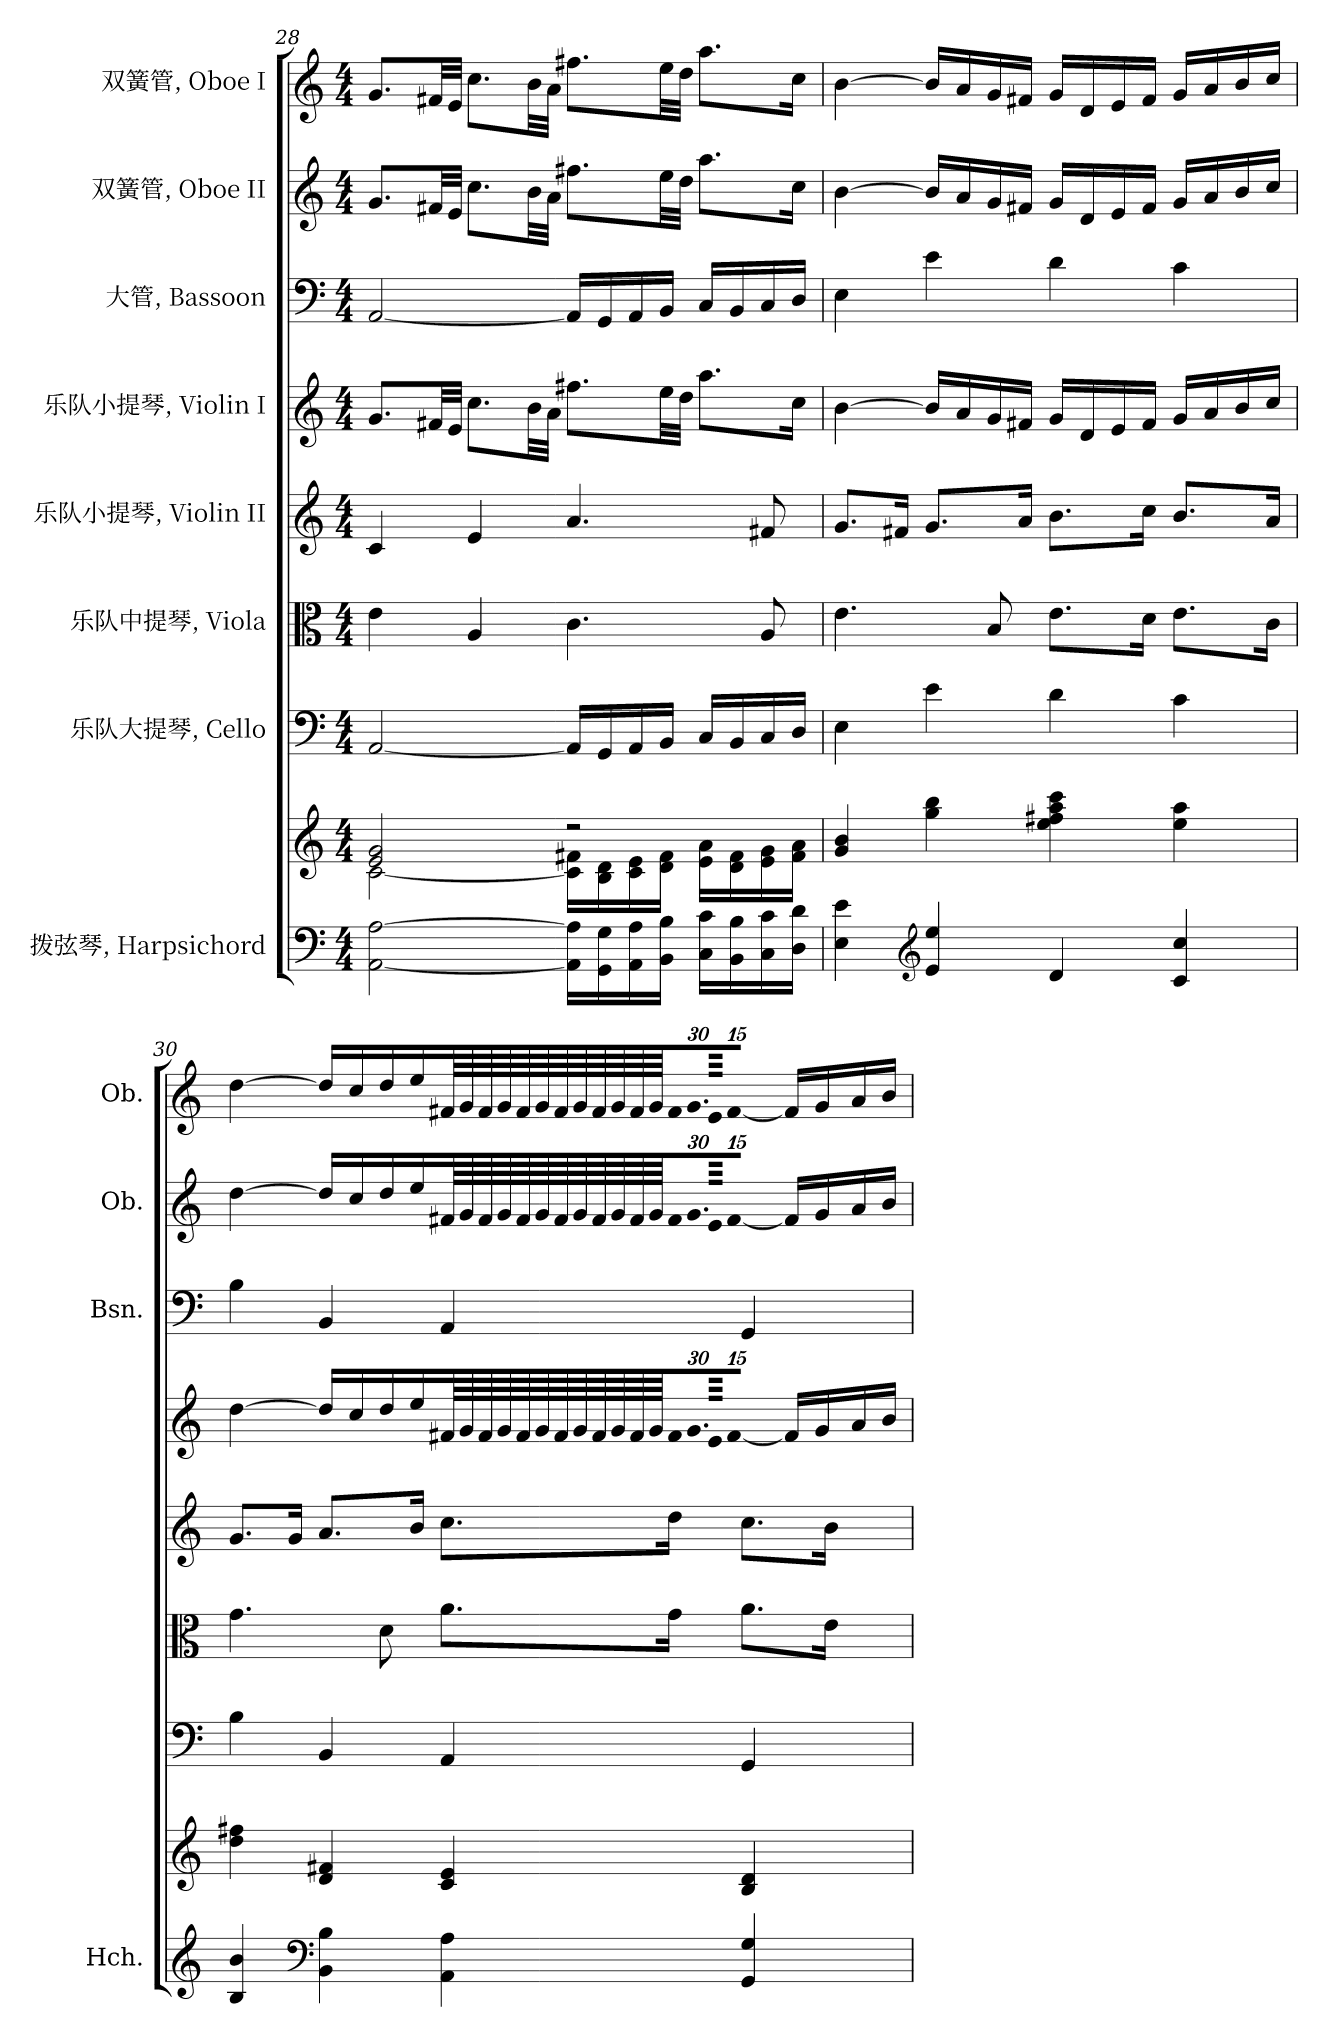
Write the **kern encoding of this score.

**kern	**kern	**kern	**kern	**kern	**kern	**kern	**kern	**kern
*part8	*part8	*part7	*part6	*part5	*part4	*part3	*part2	*part1
*staff9	*staff8	*staff7	*staff6	*staff5	*staff4	*staff3	*staff2	*staff1
*I"拨弦琴, Harpsichord	*	*I"乐队大提琴, Cello	*I"乐队中提琴, Viola	*I"乐队小提琴, Violin II	*I"乐队小提琴, Violin I	*I"大管, Bassoon	*I"双簧管, Oboe II	*I"双簧管, Oboe I
*I'Hch.	*	*	*	*	*	*I'Bsn.	*I'Ob.	*I'Ob.
!!LO:PB:g=z
*clefF4	*clefG2	*clefF4	*clefC3	*clefG2	*clefG2	*clefF4	*clefG2	*clefG2
*k[]	*k[]	*k[]	*k[]	*k[]	*k[]	*k[]	*k[]	*k[]
*M4/4	*M4/4	*M4/4	*M4/4	*M4/4	*M4/4	*M4/4	*M4/4	*M4/4
=28	=28	=28	=28	=28	=28	=28	=28	=28
*	*^	*	*	*	*	*	*	*
[2AA\ [2A\	2e/ 2g/	[2c\	[2AA/	4e\	4c/	8.g/L	[2AA/	8.g/L	8.g/L
.	.	.	.	.	.	32f#X/LL	.	32f#X/LL	32f#X/LL
.	.	.	.	.	.	32e/JJJ	.	32e/JJJ	32e/JJJ
.	.	.	.	4A/	4e/	8.cc\L	.	8.cc\L	8.cc\L
.	.	.	.	.	.	32b\LL	.	32b\LL	32b\LL
.	.	.	.	.	.	32a\JJJ	.	32a\JJJ	32a\JJJ
16AA\] 16A\]LL	2r	16c\] 16f#X\LL	16AA/LL]	4.c\	4.a/	8.ff#X\L	16AA/LL]	8.ff#X\L	8.ff#X\L
16GG\ 16G\	.	16B\ 16d\	16GG/	.	.	.	16GG/	.	.
16AA\ 16A\	.	16c\ 16e\	16AA/	.	.	.	16AA/	.	.
16BB\ 16B\JJ	.	16d\ 16f#\JJ	16BB/JJ	.	.	32ee\LL	16BB/JJ	32ee\LL	32ee\LL
.	.	.	.	.	.	32dd\JJJ	.	32dd\JJJ	32dd\JJJ
16C\ 16c\LL	.	16e\ 16a\LL	16C/LL	.	.	8.aa\L	16C/LL	8.aa\L	8.aa\L
16BB\ 16B\	.	16d\ 16f#\	16BB/	.	.	.	16BB/	.	.
16C\ 16c\	.	16e\ 16g\	16C/	8A/	8f#X/	.	16C/	.	.
16D\ 16d\JJ	.	16f#\ 16a\JJ	16D/JJ	.	.	16cc\Jk	16D/JJ	16cc\Jk	16cc\Jk
*	*v	*v	*	*	*	*	*	*	*
=29	=29	=29	=29	=29	=29	=29	=29	=29
4E\ 4e\	4g/ 4b/	4E\	4.e\	8.g/L	[4b\	4E\	[4b\	[4b\
.	.	.	.	16f#X/Jk	.	.	.	.
*clefG2	*	*	*	*	*	*	*	*
4e/ 4ee/	4gg\ 4bb\	4e\	.	8.g/L	16b/LL]	4e\	16b/LL]	16b/LL]
.	.	.	.	.	16a/	.	16a/	16a/
.	.	.	8B/	.	16g/	.	16g/	16g/
.	.	.	.	16a/Jk	16f#X/JJ	.	16f#X/JJ	16f#X/JJ
4d/	4ee\ 4ff#X\ 4aa\ 4ccc\	4d\	8.e\L	8.b\L	16g/LL	4d\	16g/LL	16g/LL
.	.	.	.	.	16d/	.	16d/	16d/
.	.	.	.	.	16e/	.	16e/	16e/
.	.	.	16d\Jk	16cc\Jk	16f#/JJ	.	16f#/JJ	16f#/JJ
4c/ 4cc/	4ee\ 4aa\	4c\	8.e\L	8.b/L	16g/LL	4c\	16g/LL	16g/LL
.	.	.	.	.	16a/	.	16a/	16a/
.	.	.	.	.	16b/	.	16b/	16b/
.	.	.	16c\Jk	16a/Jk	16cc/JJ	.	16cc/JJ	16cc/JJ
!!LO:PB:g=z
=30	=30	=30	=30	=30	=30	=30	=30	=30
4B/ 4b/	4dd\ 4ff#X\	4B\	4.g\	8.g/L	[4dd\	4B\	[4dd\	[4dd\
.	.	.	.	16g/Jk	.	.	.	.
*clefF4	*	*	*	*	*	*	*	*
4BB\ 4B\	4d/ 4f#X/	4BB/	.	8.a/L	16dd/LL]	4BB/	16dd/LL]	16dd/LL]
.	.	.	.	.	16cc/	.	16cc/	16cc/
.	.	.	8d\	.	16dd/	.	16dd/	16dd/
.	.	.	.	16b/Jk	16ee/	.	16ee/	16ee/
4AA\ 4A\	4c/ 4e/	4AA/	8.a\L	8.cc\L	64f#X/LL	4AA/	64f#X/LL	64f#X/LL
.	.	.	.	.	64g/	.	64g/	64g/
.	.	.	.	.	64f#/	.	64f#/	64f#/
.	.	.	.	.	64g/	.	64g/	64g/
.	.	.	.	.	64f#/	.	64f#/	64f#/
.	.	.	.	.	64g/	.	64g/	64g/
.	.	.	.	.	64f#/	.	64f#/	64f#/
.	.	.	.	.	64g/	.	64g/	64g/
.	.	.	.	.	64f#/	.	64f#/	64f#/
.	.	.	.	.	64g/	.	64g/	64g/
.	.	.	.	.	64f#/	.	64f#/	64f#/
.	.	.	.	.	64g/	.	64g/	64g/
*	*	*	*	*	*Xbrackettup	*	*	*
!	!	!	!	!	!LO:N:vis=256%9	!	!	!
*	*	*	*	*	*	*	*Xbrackettup	*
!	!	!	!	!	!	!	!LO:N:vis=256%9	!
*	*	*	*	*	*	*	*	*Xbrackettup
!	!	!	!	!	!	!	!	!LO:N:vis=256%9
.	.	.	16g\Jk	16dd\Jk	960%17f#/	.	960%17f#/	960%17f#/
!	!	!	!	!	!LO:N:vis=256.	!	!LO:N:vis=256.	!LO:N:vis=256.
.	.	.	.	.	1920%17g/K	.	1920%17g/K	1920%17g/K
!	!	!	!	!	!LO:N:vis=256%9	!	!LO:N:vis=256%9	!LO:N:vis=256%9
.	.	.	.	.	960%17e/	.	960%17e/	960%17e/
.	.	.	.	.	1920ryy	.	1920ryy	1920ryy
!	!	!	!	!	!LO:N:vis=256%9	!	!LO:N:vis=256%9	!LO:N:vis=256%9
.	.	.	.	.	[960%17f#/JJJJ	.	[960%17f#/JJJJ	[960%17f#/JJJJ
4GG/ 4G/	4B/ 4d/	4GG/	8.a\L	8.cc\L	16f#/LL]	4GG/	16f#/LL]	16f#/LL]
.	.	.	.	.	16g/	.	16g/	16g/
.	.	.	.	.	16a/	.	16a/	16a/
.	.	.	16e\Jk	16b\Jk	16b/JJ	.	16b/JJ	16b/JJ
=	=	=	=	=	=	=	=	=
*-	*-	*-	*-	*-	*-	*-	*-	*-
